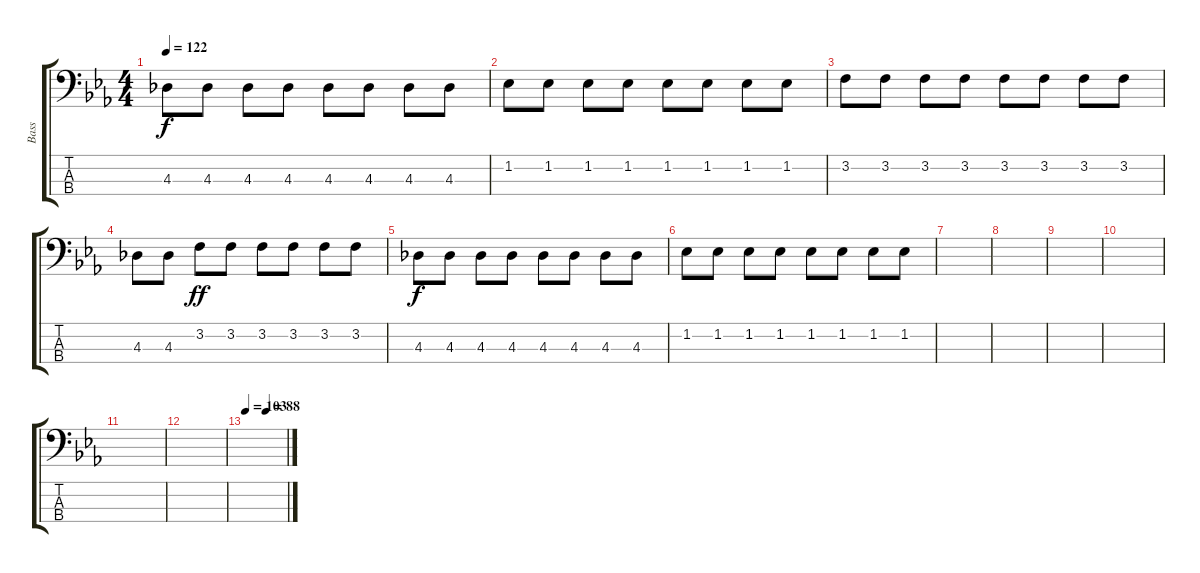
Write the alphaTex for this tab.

\track ("Bass" "Bass") {instrument electricbassfinger}
\staff {score tabs}
\tuning (G2 D2 A1 E1) {hide}
\ts (4 4)
\tempo 122
\clef f4
\ks eb
4.3.8{dy f} 4.3.8 4.3.8 4.3.8 4.3.8 4.3.8 4.3.8 4.3.8 |
1.2.8 1.2.8 1.2.8 1.2.8 1.2.8 1.2.8 1.2.8 1.2.8 |
3.2.8 3.2.8 3.2.8 3.2.8 3.2.8 3.2.8 3.2.8 3.2.8 |
4.3.8 4.3.8 3.2.8{dy ff} 3.2.8 3.2.8 3.2.8 3.2.8 3.2.8 |
4.3.8{dy f} 4.3.8 4.3.8 4.3.8 4.3.8 4.3.8 4.3.8 4.3.8 |
1.2.8 1.2.8 1.2.8 1.2.8 1.2.8 1.2.8 1.2.8 1.2.8 |
|
|
|
|
|
|
\tempo 103
\tempo (88 0.5)
